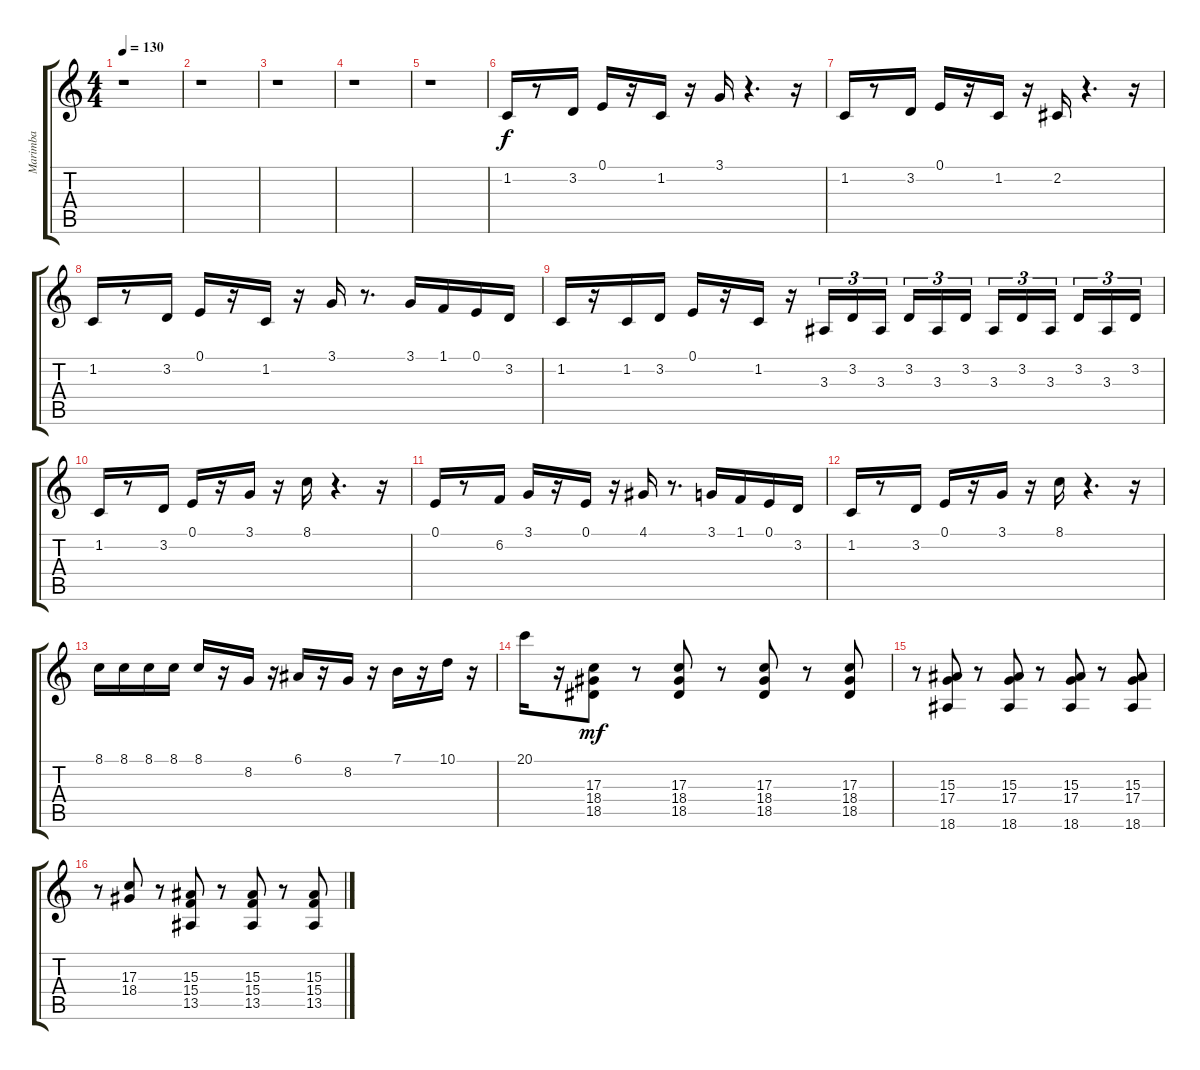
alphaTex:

\track ("Marimba" "Marimba") {instrument marimba}
\staff {score tabs}
\tuning (E4 B3 G3 D3 A2 E2) {hide}
\ts (4 4)
\tempo 130
\clef g2
\ks c
r.1{dy f} |
r.1 |
r.1 |
r.1 |
r.1 |
1.2.16 r.8 3.2.16 0.1.16 r.16 1.2.16 r.16 3.1.16 r.4{d} r.16 |
1.2.16 r.8 3.2.16 0.1.16 r.16 1.2.16 r.16 2.2.16 r.4{d} r.16 |
1.2.16 r.8 3.2.16 0.1.16 r.16 1.2.16 r.16 3.1.16 r.8{d} 3.1.16 1.1.16 0.1.16 3.2.16 |
1.2.16 r.16 1.2.16 3.2.16 0.1.16 r.16 1.2.16 r.16 3.3.16{tu (3 2)} 3.2.16{tu (3 2)} 3.3.16{tu (3 2) beam splitsecondary} 3.2.16{tu (3 2)} 3.3.16{tu (3 2)} 3.2.16{tu (3 2)} 3.3.16{tu (3 2)} 3.2.16{tu (3 2)} 3.3.16{tu (3 2) beam splitsecondary} 3.2.16{tu (3 2)} 3.3.16{tu (3 2)} 3.2.16{tu (3 2)} |
1.2.16 r.8 3.2.16 0.1.16 r.16 3.1.16 r.16 8.1.16 r.4{d} r.16 |
0.1.16 r.8 6.2.16 3.1.16 r.16 0.1.16 r.16 4.1.16 r.8{d} 3.1.16 1.1.16 0.1.16 3.2.16 |
1.2.16 r.8 3.2.16 0.1.16 r.16 3.1.16 r.16 8.1.16 r.4{d} r.16 |
8.1.16 8.1.16 8.1.16 8.1.16 8.1.16 r.16 8.2.16 r.16 6.1.16 r.16 8.2.16 r.16 7.1.16 r.16 10.1.16 r.16 |
20.1.16 r.16 (17.3 18.4 18.5).8{dy mf} r.8 (17.3 18.4 18.5).8 r.8 (17.3 18.4 18.5).8 r.8 (17.3 18.4 18.5).8 |
r.8 (15.3 17.4 18.6).8 r.8 (15.3 17.4 18.6).8 r.8 (15.3 17.4 18.6).8 r.8 (15.3 17.4 18.6).8 |
r.8 (17.3 18.4).8 r.8 (15.3 15.4 13.5).8 r.8 (15.3 15.4 13.5).8 r.8 (15.3 15.4 13.5).8
